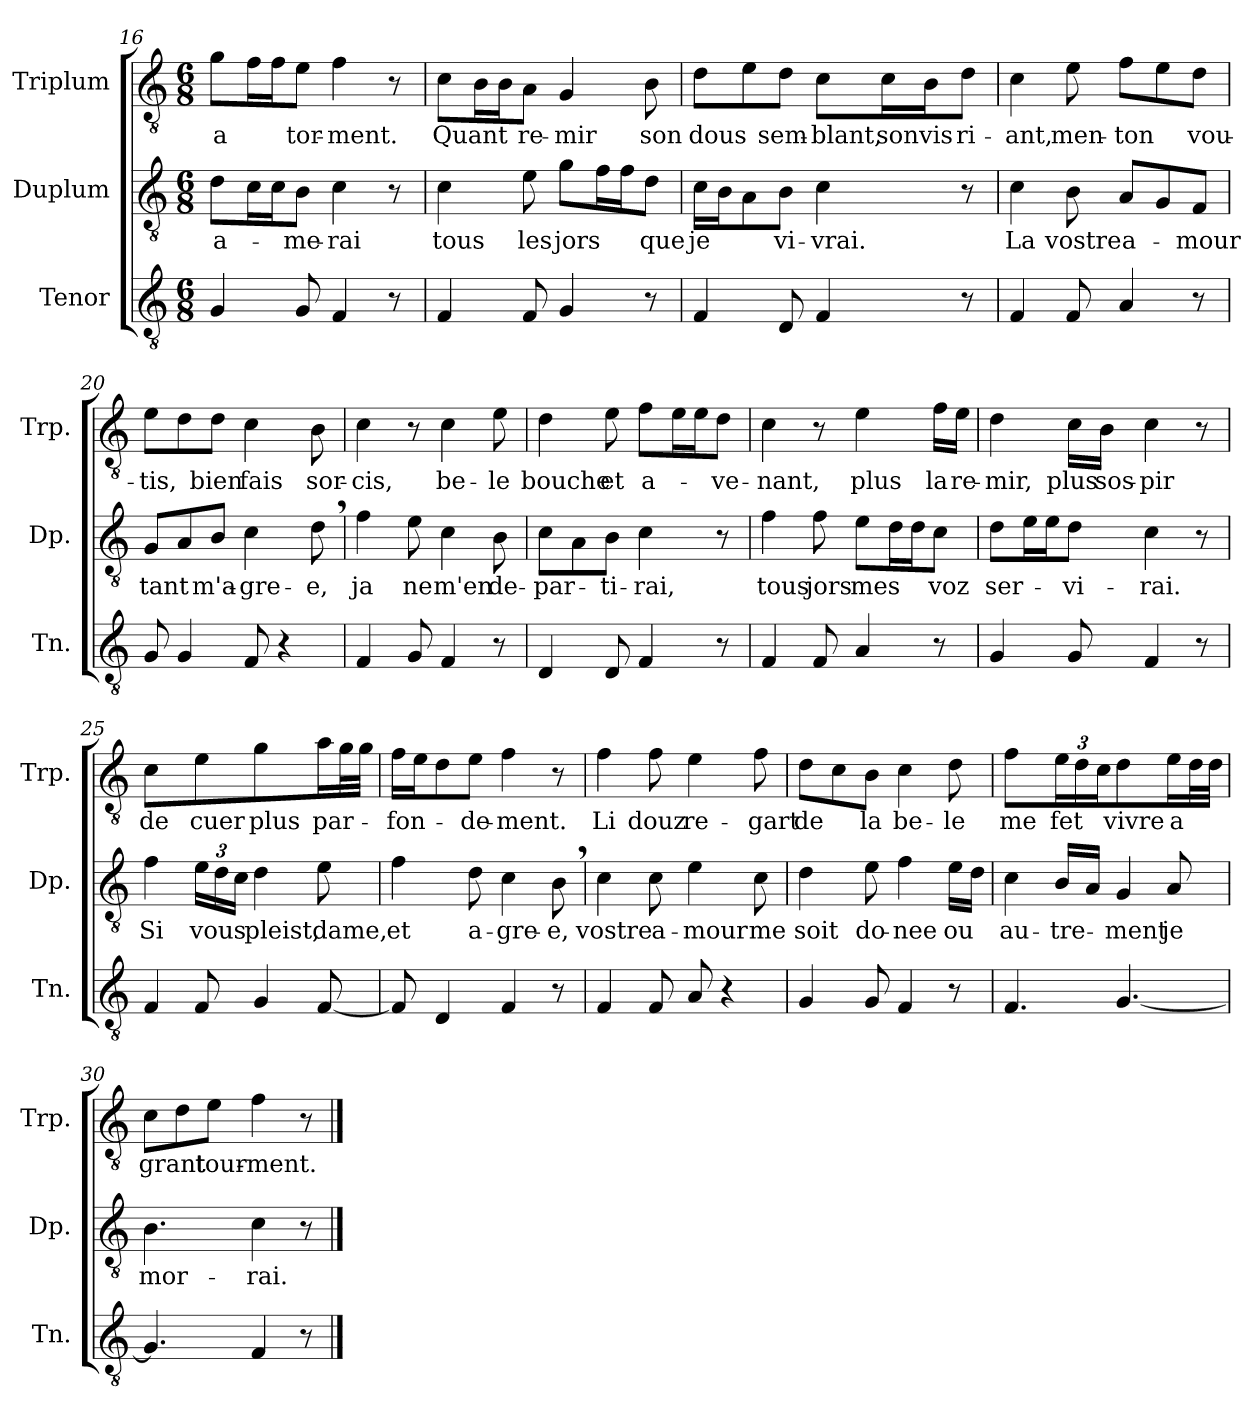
**kern	**kern	**text	**kern	**text
*part3	*part2	*part2	*part1	*part1
*staff3	*staff2	*staff2	*staff1	*staff1
*I"Tenor	*I"Duplum	*	*I"Triplum	*
*I'Tn.	*I'Dp.	*	*I'Trp.	*
*clefGv2	*clefGv2	*	*clefGv2	*
*k[]	*k[]	*	*k[]	*
*M6/8	*M6/8	*	*M6/8	*
=16	=16	=16	=16	=16
!	!	!LO:LY:b	!	!LO:LY:b
4G/	8d\L	a-	8g\L	a
*	*tremolo	*	*	*
*	*	*	*tremolo	*
.	16c\	.	16f\	.
.	16c\	.	16f\	.
*	*	*	*Xtremolo	*
*	*Xtremolo	*	*	*
!	!	!LO:LY:b	!	!LO:LY:b
8G/	8B\J	-me-	8e\J	tor-
!	!	!LO:LY:b	!	!LO:LY:b
4F/	4c\	-rai	4f\	-ment.
8r	8r	.	8r	.
!!LO:PB:g=z
=17	=17	=17	=17	=17
!	!	!LO:LY:b	!	!LO:LY:b
4F/	4c\	tous	8c\L	Quant
*	*	*	*tremolo	*
.	.	.	16B\	.
.	.	.	16B\	.
*	*	*	*Xtremolo	*
!	!	!LO:LY:b	!	!LO:LY:b
8F/	8e\	les	8A\J	re-
!	!	!LO:LY:b	!	!LO:LY:b
4G/	8g\L	jors	4G/	-mir
*	*tremolo	*	*	*
.	16f\	.	.	.
.	16f\	.	.	.
*	*Xtremolo	*	*	*
!	!	!LO:LY:b	!	!LO:LY:b
8r	8d\J	que	8B\	son
=18	=18	=18	=18	=18
!	!	!LO:LY:b	!	!LO:LY:b
4F/	16c\LL	je	8d\L	dous
.	16B\J	.	.	.
.	8A\	.	8e\	.
!	!	!LO:LY:b	!	!LO:LY:b
8D/	8B\J	vi-	8d\J	sem-
!	!	!LO:LY:b	!	!LO:LY:b
4F/	4c\	-vrai.	8c\L	-blant,
!	!	!	!	!LO:LY:b
.	.	.	16c\L	son
!	!	!	!	!LO:LY:b
.	.	.	16B\J	vis
!	!	!	!	!LO:LY:b
8r	8r	.	8d\J	ri-
=19	=19	=19	=19	=19
!	!	!LO:LY:b	!	!LO:LY:b
4F/	4c\	La	4c\	-ant,
!	!	!LO:LY:b	!	!LO:LY:b
8F/	8B\	vostre	8e\	men-
!	!	!LO:LY:b	!	!LO:LY:b
4A/	8A/L	a-	8f\L	-ton
.	8G/	.	8e\	.
!	!	!LO:LY:b	!	!LO:LY:b
8r	8F/J	-mour	8d\J	vou-
=20	=20	=20	=20	=20
!	!	!LO:LY:b	!	!LO:LY:b
8G/	8G/L	tant	8e\L	-tis,
4G/	8A/	.	8d\	.
!	!	!LO:LY:b	!	!LO:LY:b
.	8B/J	m'a-	8d\J	bien
!	!	!LO:LY:b	!	!LO:LY:b
8F/	4c\	-gre-	4c\	fais
4r	.	.	.	.
!	!	!LO:LY:b	!	!LO:LY:b
.	8d,\	-e,	8B\	sor-
=21	=21	=21	=21	=21
!	!	!LO:LY:b	!	!LO:LY:b
4F/	4f\	ja	4c\	-cis,
!	!	!LO:LY:b	!	!
8G/	8e\	ne	8r	.
!	!	!LO:LY:b	!	!LO:LY:b
4F/	4c\	m'en	4c\	be-
!	!	!LO:LY:b	!	!LO:LY:b
8r	8B\	de-	8e\	-le
!!LO:LB:g=z
=22	=22	=22	=22	=22
!	!	!LO:LY:b	!	!LO:LY:b
4D/	8c\L	-par-	4d\	bouche
.	8A\	.	.	.
!	!	!LO:LY:b	!	!LO:LY:b
8D/	8B\J	-ti-	8e\	et
!	!	!LO:LY:b	!	!LO:LY:b
4F/	4c\	-rai,	8f\L	a-
*	*	*	*tremolo	*
.	.	.	16e\	.
.	.	.	16e\	.
*	*	*	*Xtremolo	*
!	!	!	!	!LO:LY:b
8r	8r	.	8d\J	-ve-
=23	=23	=23	=23	=23
!	!	!LO:LY:b	!	!LO:LY:b
4F/	4f\	tous	4c\	-nant,
!	!	!LO:LY:b	!	!
8F/	8f\	jors	8r	.
!	!	!LO:LY:b	!	!LO:LY:b
4A/	8e\L	mes	4e\	plus
*	*tremolo	*	*	*
.	16d\	.	.	.
.	16d\	.	.	.
*	*Xtremolo	*	*	*
!	!	!LO:LY:b	!	!LO:LY:b
8r	8c\J	voz	16f\LL	la
!	!	!	!	!LO:LY:b
.	.	.	16e\JJ	re-
=24	=24	=24	=24	=24
!	!	!LO:LY:b	!	!LO:LY:b
4G/	8d\L	ser-	4d\	-mir,
*	*tremolo	*	*	*
.	16e\	.	.	.
.	16e\	.	.	.
*	*Xtremolo	*	*	*
!	!	!LO:LY:b	!	!LO:LY:b
8G/	8d\J	-vi-	16c\LL	plus
!	!	!	!	!LO:LY:b
.	.	.	16B\JJ	sos-
!	!	!LO:LY:b	!	!LO:LY:b
4F/	4c\	-rai.	4c\	-pir
8r	8r	.	8r	.
=25	=25	=25	=25	=25
!	!	!LO:LY:b	!	!LO:LY:b
4F/	4f\	Si	4c\	de
*	*Xbrackettup	*	*	*
!	!	!LO:LY:b	!	!LO:LY:b
8F/	24e\LL	vous	8e\	cuer
.	24d\	.	.	.
.	24c\JJ	.	.	.
!	!	!LO:LY:b	!	!LO:LY:b
4G/	4d\	pleist,	4g\	plus
!	!	!LO:LY:b	!	!LO:LY:b
[8F/	8e\	dame,	16a\LL	par-
*	*	*	*tremolo	*
.	.	.	32g\	.
.	.	.	32g\JJJ	.
*	*	*	*Xtremolo	*
=26	=26	=26	=26	=26
!	!	!LO:LY:b	!	!LO:LY:b
8F/]	4f\	et	16f\LL	-fon-
.	.	.	16e\J	.
4D/	.	.	8d\	.
!	!	!LO:LY:b	!	!LO:LY:b
.	8d\	a-	8e\J	-de-
!	!	!LO:LY:b	!	!LO:LY:b
4F/	4c\	-gre-	4f\	-ment.
!	!	!LO:LY:b	!	!
8r	8B,\	-e,	8r	.
!!LO:LB:g=z
=27	=27	=27	=27	=27
!	!	!LO:LY:b	!	!LO:LY:b
4F/	4c\	vostre	4f\	Li
!	!	!LO:LY:b	!	!LO:LY:b
8F/	8c\	a-	8f\	douz
!	!	!LO:LY:b	!	!LO:LY:b
8A/	4e\	-mour	4e\	re-
4r	.	.	.	.
!	!	!LO:LY:b	!	!LO:LY:b
.	8c\	me	8f\	-gart
=28	=28	=28	=28	=28
!	!	!LO:LY:b	!	!LO:LY:b
4G/	4d\	soit	8d\L	de
.	.	.	8c\	.
!	!	!LO:LY:b	!	!LO:LY:b
8G/	8e\	do-	8B\J	la
!	!	!LO:LY:b	!	!LO:LY:b
4F/	4f\	-nee	4c\	be-
!	!	!LO:LY:b	!	!LO:LY:b
8r	16e\LL	ou	8d\	-le
.	16d\JJ	.	.	.
=29	=29	=29	=29	=29
!	!	!LO:LY:b	!	!LO:LY:b
4.F/	4c\	au-	4f\	me
!	!	!LO:LY:b	!	!
*	*	*	*Xbrackettup	*
!	!	!	!	!LO:LY:b
.	16B/LL	-tre-	24e\LL	fet
.	.	.	24d\	.
.	16A/JJ	.	.	.
.	.	.	24c\JJ	.
!	!	!LO:LY:b	!	!LO:LY:b
[4.G/	4G/	-ment	4d\	vivre
!	!	!LO:LY:b	!	!LO:LY:b
.	8A/	je	16e\LL	a
*	*	*	*tremolo	*
.	.	.	32d\	.
.	.	.	32d\JJJ	.
*	*	*	*Xtremolo	*
=30	=30	=30	=30	=30
!	!	!LO:LY:b	!	!LO:LY:b
4.G/]	4.B\	mor-	8c\L	grant
.	.	.	8d\	.
!	!	!	!	!LO:LY:b
.	.	.	8e\J	tour-
!	!	!LO:LY:b	!	!LO:LY:b
4F/	4c\	-rai.	4f\	-ment.
8r	8r	.	8r	.
==	==	==	==	==
*-	*-	*-	*-	*-
